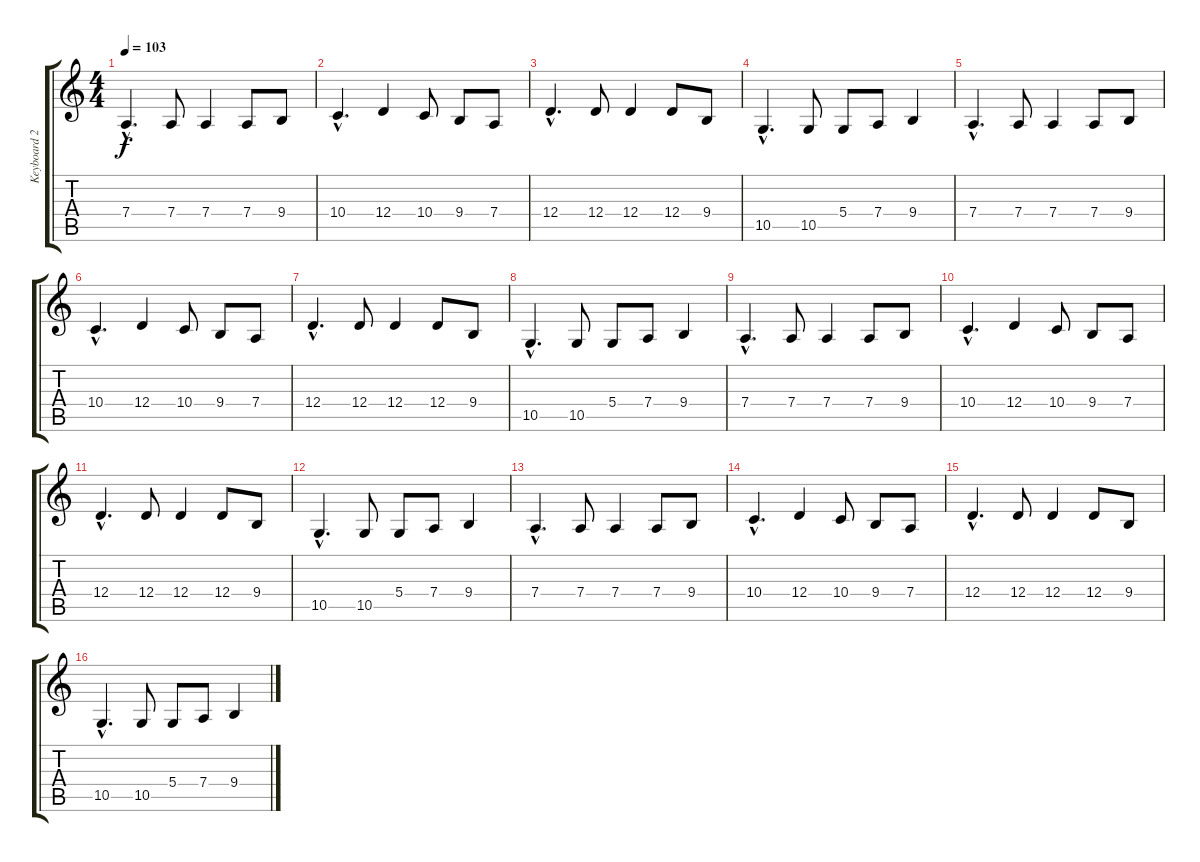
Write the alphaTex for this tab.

\track ("Keyboard 2" "Keyboard 2") {instrument pad7halo}
\staff {score tabs}
\tuning (E4 B3 G3 D3 A2 E2) {hide}
\ts (4 4)
\tempo 103
\clef g2
\ks c
7.4{hac}.4{d dy f} 7.4.8 7.4.4 7.4.8 9.4.8 |
10.4{hac}.4{d} 12.4.4 10.4.8 9.4.8 7.4.8 |
12.4{hac}.4{d} 12.4.8 12.4.4 12.4.8 9.4.8 |
10.5{hac}.4{d} 10.5.8 5.4.8 7.4.8 9.4.4 |
7.4{hac}.4{d} 7.4.8 7.4.4 7.4.8 9.4.8 |
10.4{hac}.4{d} 12.4.4 10.4.8 9.4.8 7.4.8 |
12.4{hac}.4{d} 12.4.8 12.4.4 12.4.8 9.4.8 |
10.5{hac}.4{d} 10.5.8 5.4.8 7.4.8 9.4.4 |
7.4{hac}.4{d} 7.4.8 7.4.4 7.4.8 9.4.8 |
10.4{hac}.4{d} 12.4.4 10.4.8 9.4.8 7.4.8 |
12.4{hac}.4{d} 12.4.8 12.4.4 12.4.8 9.4.8 |
10.5{hac}.4{d} 10.5.8 5.4.8 7.4.8 9.4.4 |
7.4{hac}.4{d} 7.4.8 7.4.4 7.4.8 9.4.8 |
10.4{hac}.4{d} 12.4.4 10.4.8 9.4.8 7.4.8 |
12.4{hac}.4{d} 12.4.8 12.4.4 12.4.8 9.4.8 |
10.5{hac}.4{d} 10.5.8 5.4.8 7.4.8 9.4.4
